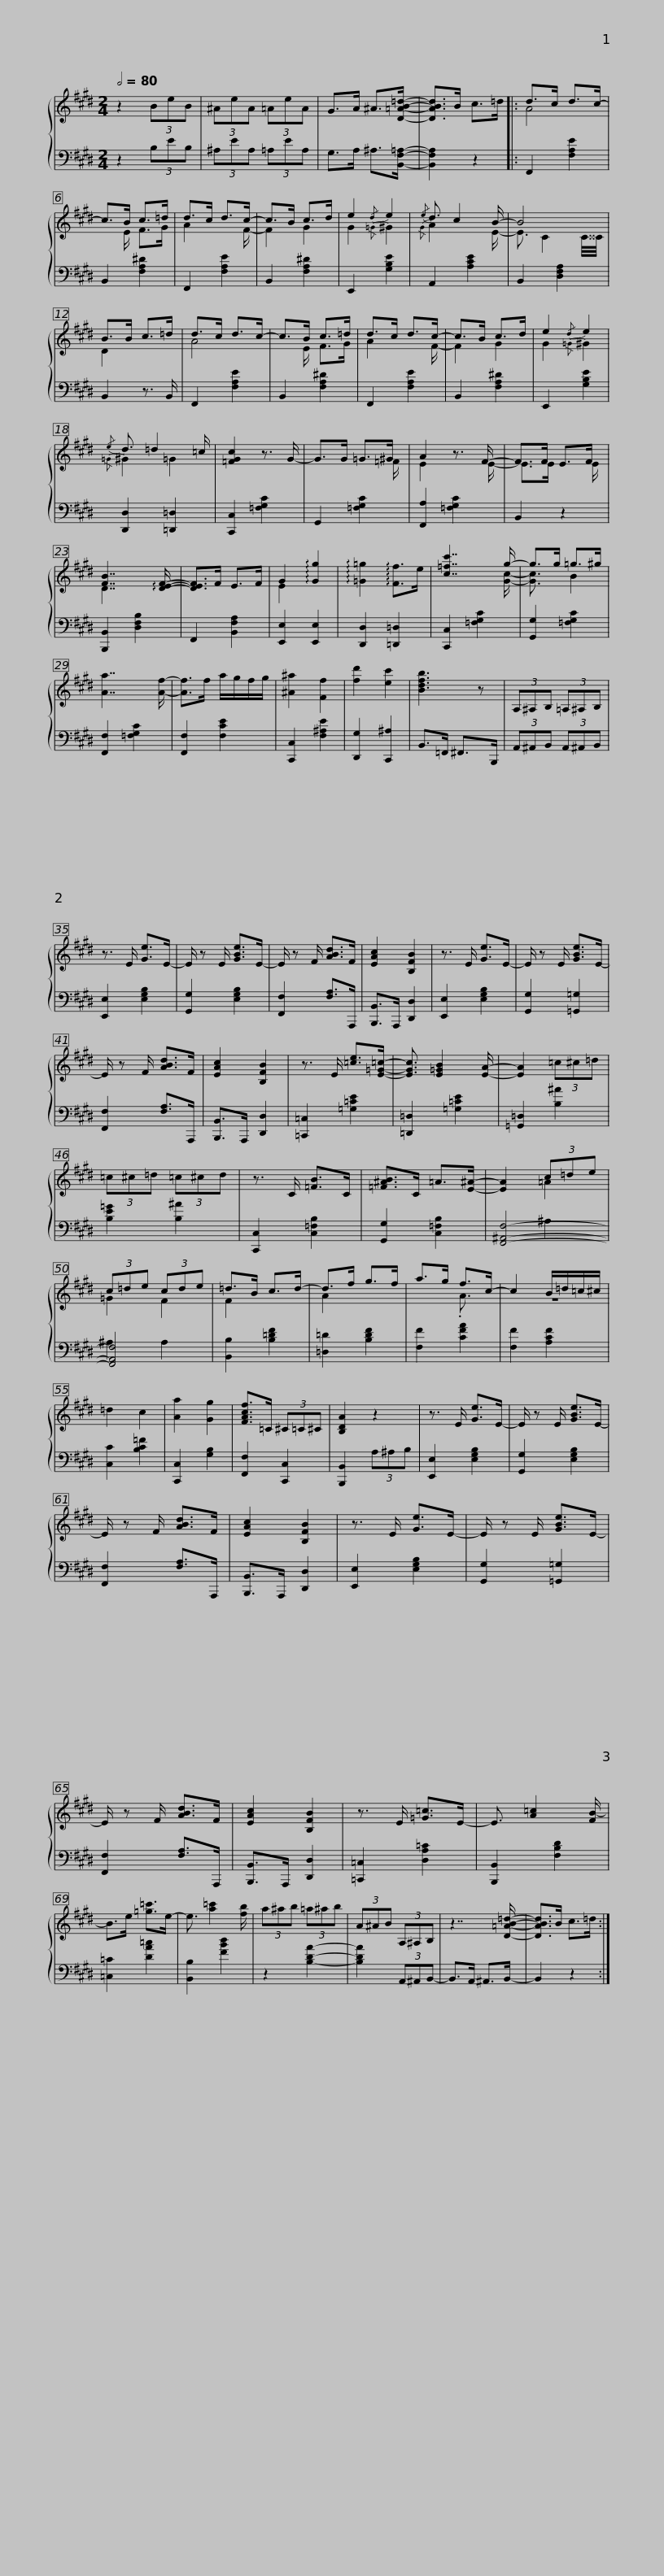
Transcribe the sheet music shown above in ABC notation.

X:1
%%score { ( 1 3 ) | ( 2 4 ) }
L:1/8
Q:1/2=80
M:2/4
I:linebreak $
K:E
V:1 treble
V:3 treble
V:2 bass
V:4 bass
V:1
 z2 (3BeB | (3^AeA (3=AeA | G>A ^A>[D=AB=d]- | [DABd]>B c>=d |: d>c d>c- | %5
 c>B c>=d | d>c d>c- |$ c>B c>d | e2{/d} e2 |{/e} d3/2 c2 B/- | %10
 B4 | B>B c>=d | d>c d>c- | c>B c>=d | d>c d>c- |$ %15
 c>B c>d | e2{/d} e2 |{/e} d3/2 =d2 =c/ | [=FGc]2 z3/2 G/- | G>G =G>^G | %20
 A2 z3/2 F/- | F>F E>F |$ [FB]7/2 !arpeggio![DEF]/- | [DEF]>F E>F | G2 !arpeggio![Gg]2 | %25
 !arpeggio![=G=g]2 !arpeggio![Ff]>e | [c=fc']7/2 g/- | g>g =g>^g | [Aa]7/2 [Af]/- | [Af]>f a/g/f/g/ | %30
 [^A^a]2 [Ff]2 |$ [fd']2 [ec']2 | [Bdfb]3 z | (3A,^A,B, (3=A,^A,B, | z3/2 E/ [Ge]>E- | %35
 E/ z E/ [GBe]>E- | E/ z F/ [ABd]>F | [EAc]2 [B,FB]2 |$ z3/2 E/ [Ge]>E- | E/ z E/ [GBe]>E- | %40
 E/ z F/ [ABd]>F | [EAc]2 [B,FB]2 | z3/2 E/ [=ce]>[E=G=c]- | [EGc]3/2 [E=GB]2 [EA]/- | [EA]2 (3=c^c=d |$ %45
 (3=c^c=d (3=c^cd | z3/2 C/ [=FB]>C | [=F^AB]>C =A>[E^A]- | [EA]2 (3c=de | (3c=de (3cde | %50
 =d>B c>d- | d>f g>f |$ a>g f>c- | c2 B/=d/=c/^c/ | =d2 c2 | %55
 [Aa]2 [Gg]2 | [FAcf]>=C (3^C=C^C | [B,DA]2 z2 | z3/2 E/ [Ge]>E- | E/ z E/ [GBe]>E- |$ %60
 E/ z F/ [ABd]>F | [EAc]2 [B,FB]2 | z3/2 E/ [Ge]>E- | E/ z E/ [GBe]>E- | E/ z F/ [ABd]>F | %65
 [EAc]2 [B,FB]2 | z3/2 E/ [=G=c]>E- | E3/2 [A=c]2 [FB-]/ |$ B>e [=g=c']>e- | e3/2 [a=c']2 [fb]/ | %70
 (3a^ab (3=a^ab | (3A^AB (3A,^A,B, | z7/2 [D=AB=d]/- | [DABd]>B c>=d :| %74
V:2
 z2 (3B,EB, | (3^A,EA, (3=A,EA, | G,>A, ^A,>[B,,F,=A,]- | [B,,F,A,]2 z2 |: F,,2 [F,A,E]2 | %5
 B,,2 [F,A,^D]2 | F,,2 [F,A,E]2 |$ B,,2 [F,A,^D]2 | E,,2 [G,B,E]2 | A,,2 [A,CE]2 | %10
 B,,2 [D,F,A,]2 | B,,2 z3/2 B,,/ | F,,2 [F,A,E]2 | B,,2 [F,A,^D]2 | F,,2 [F,A,E]2 |$ %15
 B,,2 [F,A,^D]2 | E,,2 [G,B,E]2 | [D,,D,]2 [=D,,=D,]2 | [C,,C,]2 [=F,G,C]2 | G,,2 [=F,G,C]2 | %20
 [F,,A,]2 [=F,G,C]2 | B,,2 z2 |$ [B,,,B,,]2 [D,F,B,]2 | F,,2 [B,,F,A,]2 | [E,,E,]2 [E,,E,]2 | %25
 [D,,D,]2 [=D,,=D,]2 | [C,,C,]2 [=F,G,C]2 | [G,,G,]2 [=F,G,C]2 | [F,,F,]2 [=F,G,C]2 | [F,,F,]2 [F,CE]2 | %30
 [C,,C,]2 [F,^A,E]2 |$ [D,,G,]2 [C,,^A,]2 | B,,>=F,, ^F,,>B,,, | (3A,,^A,,B,, (3A,,^A,,B,, | [E,,E,]2 [E,G,B,]2 | %35
 [G,,G,]2 [E,G,B,]2 | [F,,F,]2 [F,A,]>A,,, | [B,,,B,,]>A,,, [D,,D,]2 |$ [E,,E,]2 [E,G,B,]2 | [G,,G,]2 [=G,,=G,]2 | %40
 [F,,F,]2 [F,A,]>A,,, | [B,,,B,,]>A,,, [D,,D,]2 | [=C,,=C,]2 [=G,=CE]2 | [=D,,=D,]2 [=G,=CE]2 | [=G,,=D,]2 [B,^A]2 |$ %45
 [B,E=G]2 [B,^A]2 | [C,,C,]2 [C,=F,B,]2 | [G,,G,]2 [C,=F,B,]2 | [F,,^A,,F,]4- | [F,,A,,F,]4 | %50
 [B,,B,]2 [B,=DF]2 | [=D,=D]2 [B,DF]2 |$ [F,F]2 [CFA]2 | [F,F]2 [A,CF]2 | [C,C]2 [B,C=F]2 | %55
 [C,,C,]2 [G,B,]2 | [F,,F,]2 [C,,C,]2 | [B,,,B,,]2 (3A,^A,B, | [E,,E,]2 [E,G,B,]2 | [G,,G,]2 [E,G,B,]2 |$ %60
 [F,,F,]2 [F,A,]>A,,, | [B,,,B,,]>A,,, [D,,D,]2 | [E,,E,]2 [E,G,B,]2 | [G,,G,]2 [=G,,=G,]2 | [F,,F,]2 [F,A,]>A,,, | %65
 [B,,,B,,]>A,,, [D,,D,]2 | [=C,,=C,]2 [D,A,=C]2 | [B,,,B,,]2 [F,B,D]2 |$ [=C,=C]2 [DA=c]2 | [B,,B,]2 [FBd]2 | %70
 z2 [B,DA]2- | [B,DA]2 (3A,,^A,,B,,- | B,,>A,, ^A,,>B,,- | B,,2 z2 :| %74
V:3
 x4 | x4 | x4 | x4 |: A4 | %5
 x3/2 E/ F>G | A2 x3/2 F/- |$ F2 G2 | G2{/=G} ^G2 |{/G} A2 x3/2 E/- | %10
 E3/2 C2 C/4^^C/4 | D2 x2 | A4 | x3/2 E/ F>G | A2 x3/2 F/- |$ %15
 F2 G2 | G2{/=G} ^G2 |{/=G} ^G2 =G2 | x4 | x7/2 =F/ | %20
 E2 x3/2 E/- | E>E x3/2 E/ |$ D7/2 x/ | x4 | E2 x2 | %25
 x4 | x7/2 [Gc]/- | [Gc]3/2 x/ B2 | x4 | x4 | %30
 x4 |$ x4 | x4 | x4 | x4 | %35
 x4 | x4 | x4 |$ x4 | x4 | %40
 x4 | x4 | x4 | x4 | x4 |$ %45
 x4 | x4 | x4 | x2 =A2 | =G2 F2 | %50
 F2 x2 | A2 x2 |$ x2 .A3/2 x/ | z4 | x4 | %55
 x4 | x4 | x4 | x4 | x4 |$ %60
 x4 | x4 | x4 | x4 | x4 | %65
 x4 | x4 | x4 |$ x4 | x4 | %70
 x4 | x4 | x4 | x4 :| %74
V:4
 x4 | x4 | x4 | x4 |: x4 | %5
 x4 | x4 |$ x4 | x4 | x4 | %10
 x4 | x4 | x4 | x4 | x4 |$ %15
 x4 | x4 | x4 | x4 | x4 | %20
 x4 | x4 |$ x4 | x4 | x4 | %25
 x4 | x4 | x4 | x4 | x4 | %30
 x4 |$ x4 | x4 | x4 | x4 | %35
 x4 | x4 | x4 |$ x4 | x4 | %40
 x4 | x4 | x4 | x4 | x4 |$ %45
 x4 | x4 | x4 | x2 ^A,2 | ^A,2 A,2 | %50
 x4 | x4 |$ x4 | x4 | x4 | %55
 x4 | x4 | x4 | x4 | x4 |$ %60
 x4 | x4 | x4 | x4 | x4 | %65
 x4 | x4 | x4 |$ x4 | x4 | %70
 x4 | x4 | x4 | x4 :| %74
